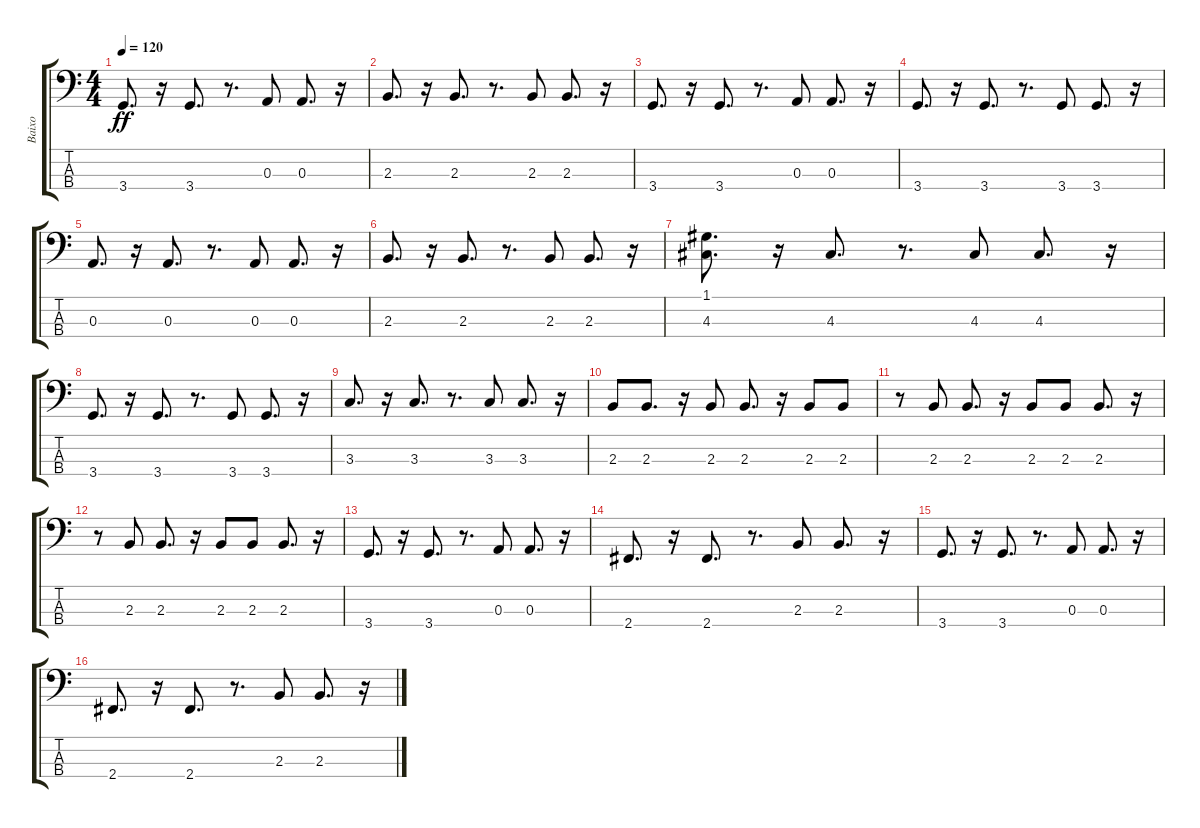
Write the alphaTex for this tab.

\track ("Baixo" "Baixo") {instrument electricbassfinger}
\staff {score tabs}
\tuning (G2 D2 A1 E1) {hide}
\ts (4 4)
\tempo 120
\clef f4
\ks c
3.4.8{d dy ff} r.16 3.4.8{d} r.8{d} 0.3.8 0.3.8{d} r.16 |
2.3.8{d} r.16 2.3.8{d} r.8{d} 2.3.8 2.3.8{d} r.16 |
3.4.8{d} r.16 3.4.8{d} r.8{d} 0.3.8 0.3.8{d} r.16 |
3.4.8{d} r.16 3.4.8{d} r.8{d} 3.4.8 3.4.8{d} r.16 |
0.3.8{d} r.16 0.3.8{d} r.8{d} 0.3.8 0.3.8{d} r.16 |
2.3.8{d} r.16 2.3.8{d} r.8{d} 2.3.8 2.3.8{d} r.16 |
(1.1 4.3).8{d} r.16 4.3.8{d} r.8{d} 4.3.8 4.3.8{d} r.16 |
3.4.8{d} r.16 3.4.8{d} r.8{d} 3.4.8 3.4.8{d} r.16 |
3.3.8{d} r.16 3.3.8{d} r.8{d} 3.3.8 3.3.8{d} r.16 |
2.3.8 2.3.8{d} r.16 2.3.8 2.3.8{d} r.16 2.3.8 2.3.8 |
r.8 2.3.8 2.3.8{d} r.16 2.3.8 2.3.8 2.3.8{d} r.16 |
r.8 2.3.8 2.3.8{d} r.16 2.3.8 2.3.8 2.3.8{d} r.16 |
3.4.8{d} r.16 3.4.8{d} r.8{d} 0.3.8 0.3.8{d} r.16 |
2.4.8{d} r.16 2.4.8{d} r.8{d} 2.3.8 2.3.8{d} r.16 |
3.4.8{d} r.16 3.4.8{d} r.8{d} 0.3.8 0.3.8{d} r.16 |
2.4.8{d} r.16 2.4.8{d} r.8{d} 2.3.8 2.3.8{d} r.16
